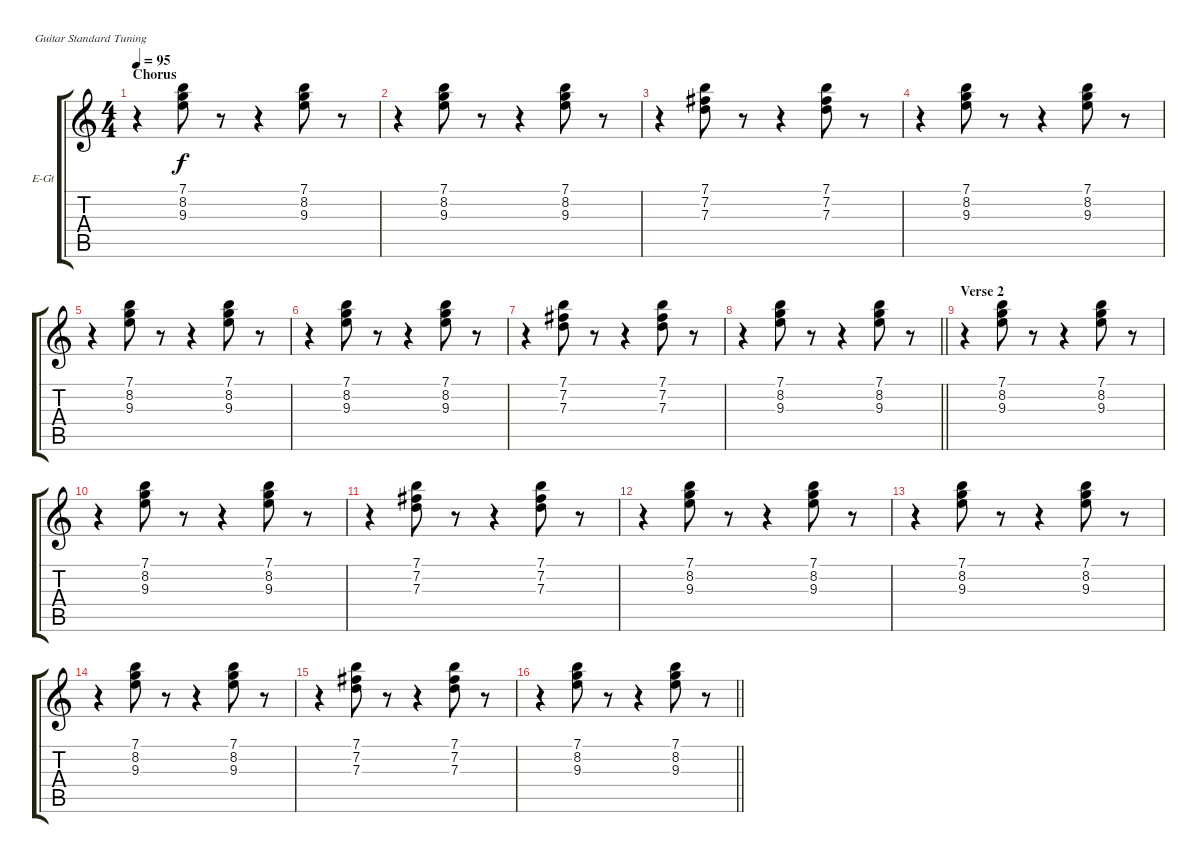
\bracketExtendMode groupsimilarinstruments
\firstSystemTrackNameOrientation horizontal
\otherSystemsTrackNameOrientation horizontal
\track ("Guitar" "E-Gt") {instrument distortionguitar}
\staff {score tabs}
\tuning (E4 B3 G3 D3 A2 E2)
\ts (4 4)
\section ("" "Chorus")
\tempo 95
\clef g2
\ks c
r.4{dy f} (7.1 8.2 9.3).8 r.8 r.4 (7.1 8.2 9.3).8 r.8 |
r.4 (7.1 8.2 9.3).8 r.8 r.4 (7.1 8.2 9.3).8 r.8 |
r.4 (7.1 7.2 7.3).8 r.8 r.4 (7.1 7.2 7.3).8 r.8 |
r.4 (7.1 8.2 9.3).8 r.8 r.4 (7.1 8.2 9.3).8 r.8 |
r.4 (7.1 8.2 9.3).8 r.8 r.4 (7.1 8.2 9.3).8 r.8 |
r.4 (7.1 8.2 9.3).8 r.8 r.4 (7.1 8.2 9.3).8 r.8 |
r.4 (7.1 7.2 7.3).8 r.8 r.4 (7.1 7.2 7.3).8 r.8 |
\barLineRight lightlight
r.4 (7.1 8.2 9.3).8 r.8 r.4 (7.1 8.2 9.3).8 r.8 |
\section ("" "Verse 2")
r.4 (7.1 8.2 9.3).8 r.8 r.4 (7.1 8.2 9.3).8 r.8 |
r.4 (7.1 8.2 9.3).8 r.8 r.4 (7.1 8.2 9.3).8 r.8 |
r.4 (7.1 7.2 7.3).8 r.8 r.4 (7.1 7.2 7.3).8 r.8 |
r.4 (7.1 8.2 9.3).8 r.8 r.4 (7.1 8.2 9.3).8 r.8 |
r.4 (7.1 8.2 9.3).8 r.8 r.4 (7.1 8.2 9.3).8 r.8 |
r.4 (7.1 8.2 9.3).8 r.8 r.4 (7.1 8.2 9.3).8 r.8 |
r.4 (7.1 7.2 7.3).8 r.8 r.4 (7.1 7.2 7.3).8 r.8 |
\barLineRight lightlight
r.4 (7.1 8.2 9.3).8 r.8 r.4 (7.1 8.2 9.3).8 r.8
